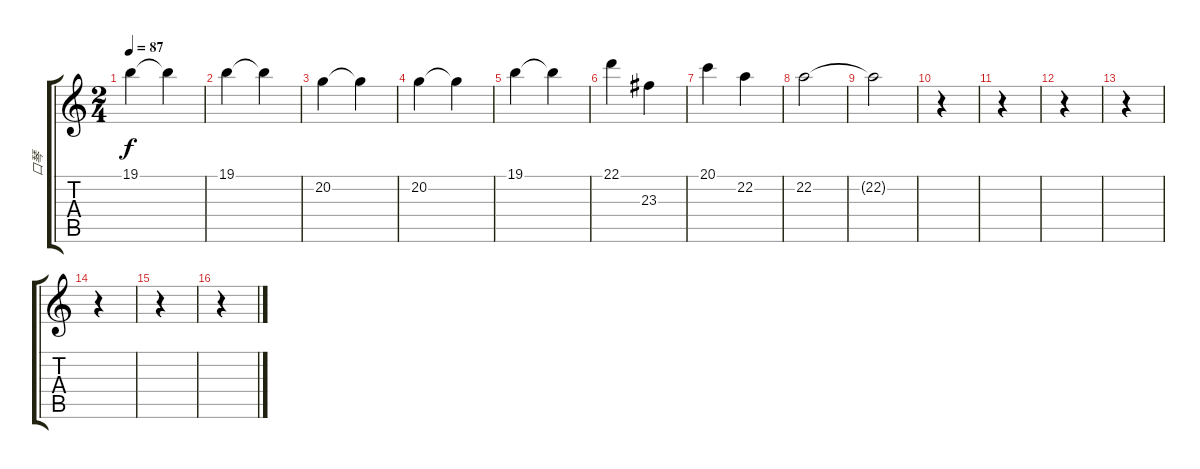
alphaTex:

\track ("口琴" "口琴") {instrument accordion}
\staff {score tabs}
\tuning (E4 B3 G3 D3 A2 E2) {hide}
\ts (2 4)
\tempo 87
\clef g2
\ks c
19.1.4{dy f} 19.1{t}.4 |
19.1.4 19.1{t}.4 |
20.2.4 20.2{t}.4 |
20.2.4 20.2{t}.4 |
19.1.4 19.1{t}.4 |
22.1.4 23.3.4 |
20.1.4 22.2.4 |
22.2.2 |
22.2{t}.2 |
r.4 |
r.4 |
r.4 |
r.4 |
r.4 |
r.4 |
r.4
